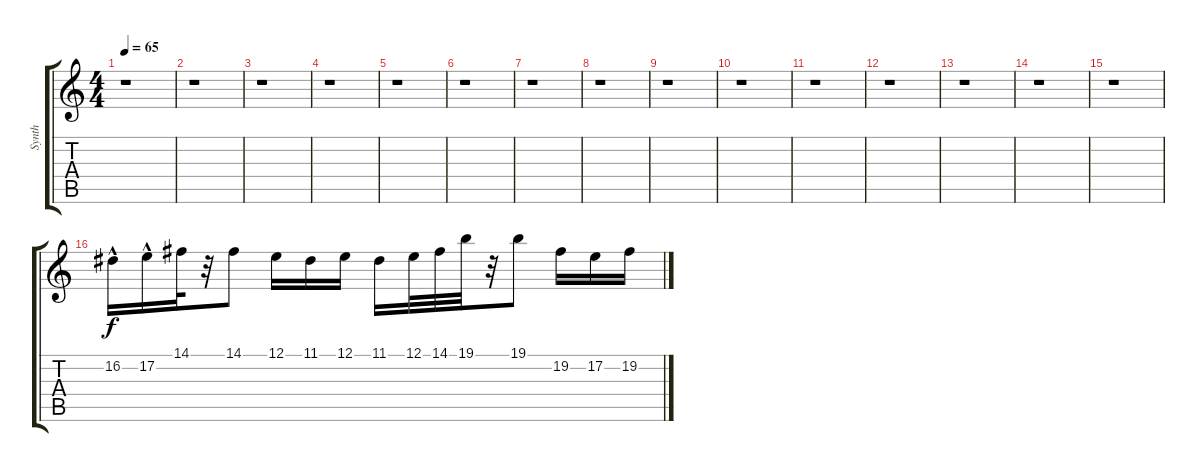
\track ("Synth" "Synth") {instrument synthbrass2}
\staff {score tabs}
\tuning (E4 B3 G3 D3 A2 E2) {hide}
\ts (4 4)
\tempo 65
\clef g2
\ks c
r.1{dy f} |
r.1 |
r.1 |
r.1 |
r.1 |
r.1 |
r.1 |
r.1 |
r.1 |
r.1 |
r.1 |
r.1 |
r.1 |
r.1 |
r.1 |
16.2{hac}.16 17.2{hac}.16 14.1.32 r.32 14.1.8 12.1.16 11.1.16 12.1.16 11.1.16 12.1.32 14.1.32 19.1.32 r.32 19.1.8 19.2.16 17.2.16 19.2.16
